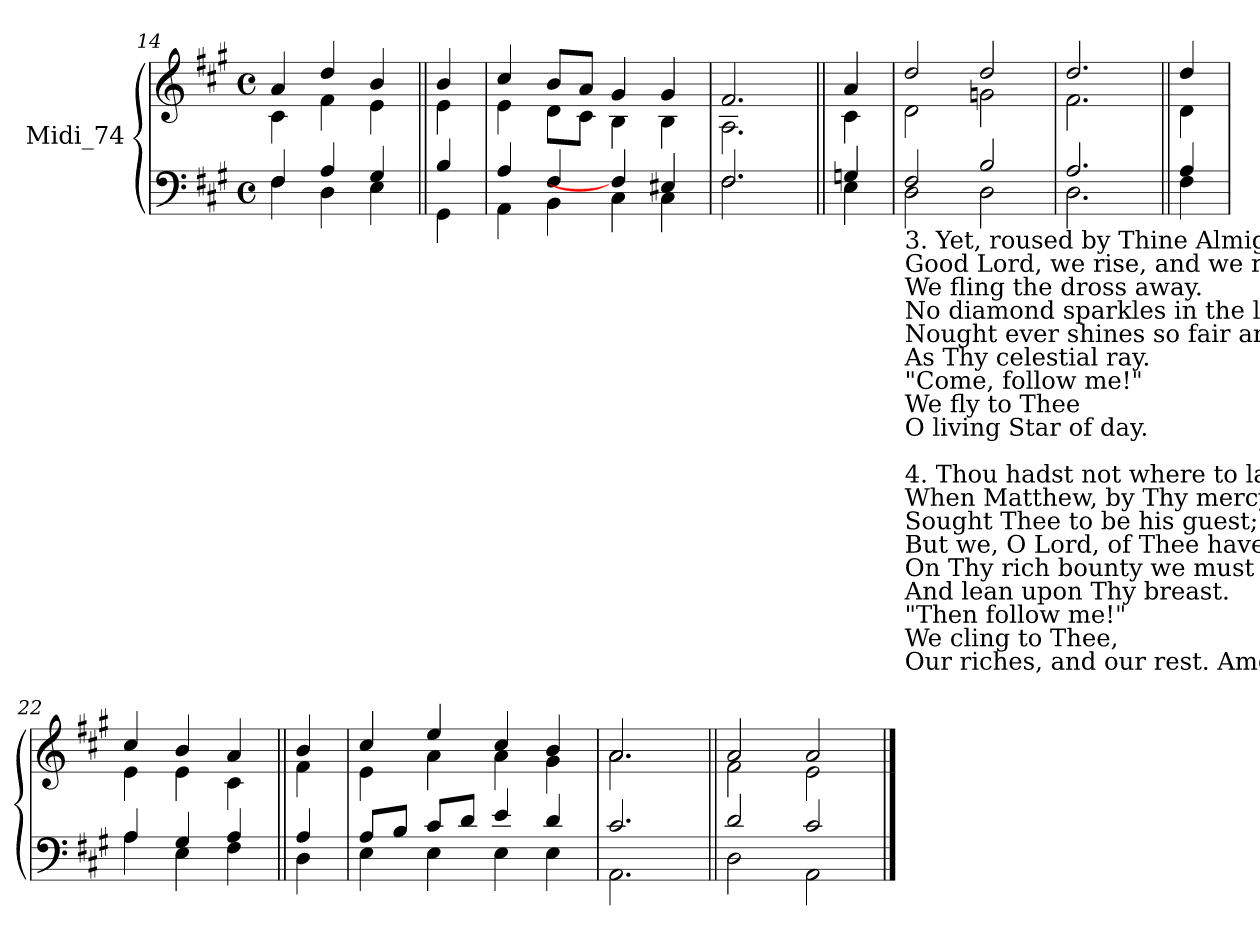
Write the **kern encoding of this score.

**kern	**kern
*part2	*part1
*staff2	*staff1
*I"Midi_74	*I"Midi_74
*clefF4	*clefG2
*k[f#c#g#]	*k[f#c#g#]
*A:	*A:
*M4/4	*M4/4
*met(c)	*met(c)
=14	=14
*^	*^
4F#/	4F#\	4a/	4c#\
4A/	4D\	4dd/	4f#\
4G#/	4E\	4b/	4e\
=15||	=15||	=15||	=15||
4B/	4GG#\	4b/	4e\
=16	=16	=16	=16
4A/	4AA\	4cc#/	4e\
4F#/	4BB\	8b/L	8d\L
.	.	8a/J	8c#\J
4F#/]	4C#\	4g#/	4B\
4E#X/	4C#\	4g#/	4B\
=17	=17	=17	=17
2.F#/	2.F#\	2.f#/	2.A\
=18||	=18||	=18||	=18||
4Gn/	4E\	4a/	4c#\
=19	=19	=19	=19
!LO:TX:b:t=3. Yet, roused by Thine Almighty voice,\nGood Lord, we rise, and we rejoice;\nWe fling the dross away.\nNo diamond sparkles in the light,\nNought ever shines so fair and bright\nAs Thy celestial ray.\n"Come, follow me!"\nWe fly to Thee\nO living Star of day.\n\n4. Thou hadst not where to lay Thine head,\nWhen Matthew, by Thy mercy led,\nSought Thee to be his guest;\nBut we, O Lord, of Thee have need;\nOn Thy rich bounty we must feed,\nAnd lean upon Thy breast.\n"Then follow me!"\nWe cling to Thee,\nOur riches, and our rest. Amen.	!	!	!
2F#/	2D\	2dd/	2d\
2B/	2D\	2dd/	2gn\
=20	=20	=20	=20
2.A/	2.D\	2.dd/	2.f#\
=21||	=21||	=21||	=21||
4A/	4F#\	4dd/	4d\
=22	=22	=22	=22
4A/	4A\	4cc#/	4e\
4G#/	4E\	4b/	4e\
4A/	4F#\	4a/	4c#\
=23||	=23||	=23||	=23||
4A/	4D\	4b/	4f#\
=24	=24	=24	=24
8A/L	4E\	4cc#/	4e\
8B/J	.	.	.
8c#/L	4E\	4ee/	4a\
8d/J	.	.	.
4e/	4E\	4cc#/	4a\
4d/	4E\	4b/	4g#\
=25	=25	=25	=25
2.c#/	2.AA\	2.a/	2.a\
=26||	=26||	=26||	=26||
2d/	2D\	2a/	2f#\
2c#/	2AA\	2a/	2e\
*v	*v	*	*
*	*v	*v
==	==
*-	*-
